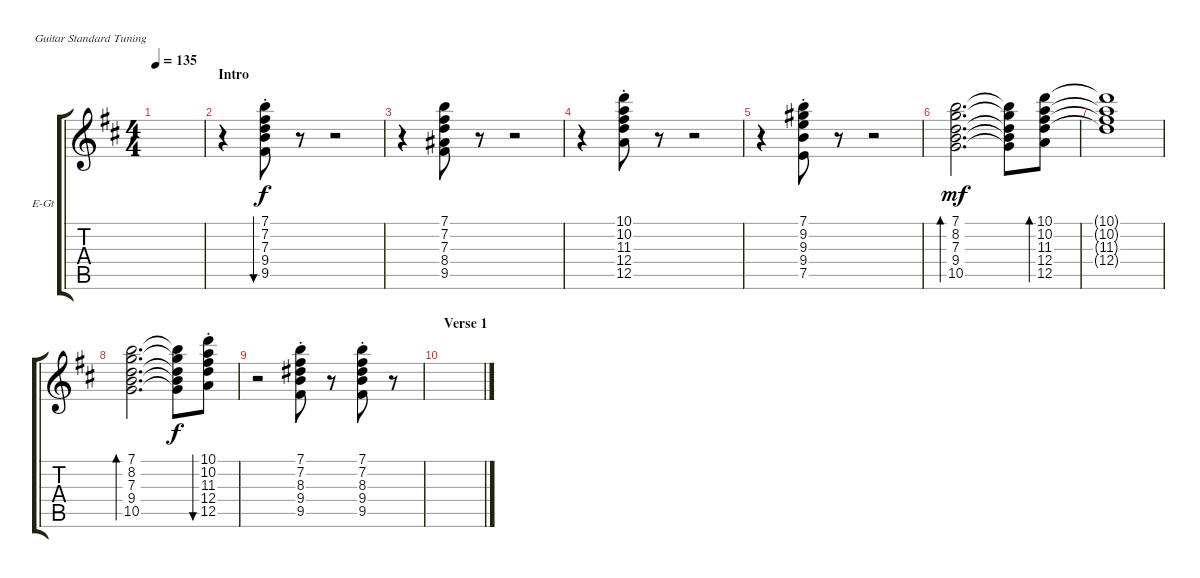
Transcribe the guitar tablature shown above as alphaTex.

\defaultSystemsLayout 4
\bracketExtendMode groupsimilarinstruments
\firstSystemTrackNameOrientation horizontal
\otherSystemsTrackNameOrientation horizontal
\track ("Guitar 1" "E-Gt") {instrument electricguitarclean}
\staff {score tabs}
\tuning (E4 B3 G3 D3 A2 E2)
\ts (4 4)
\tempo 135
\clef g2
\ks bminor
|
\section ("" "Intro")
r.4 (7.2{st} 7.3{st} 9.4{st} 9.5 7.1).8{bu 30} r.8 r.2 |
r.4 (7.3 7.2 8.4 9.5 7.1).8 r.8 r.2 |
r.4 (10.2 11.3 12.4{st} 12.5 10.1).8 r.8 r.2 |
r.4 (9.3 9.2{st} 7.1 9.4 7.5).8 r.8 r.2 |
(10.5 9.4 7.3 8.2 7.1).2{d bd 237 dy mf} (10.5{t} 9.4{t} 7.3{t} 8.2{t} 7.1{t}).8 (10.1 10.2 11.3 12.4 12.5).8{bd 47} |
(10.1{t} 10.2{t} 11.3{t} 12.4{t}).1 |
(10.5 9.4 7.3 8.2 7.1).2{d bd 73} (10.5{t} 9.4{t} 7.3{t} 8.2{t} 7.1{t}).8{dy f} (10.1 10.2 11.3{st} 12.4 12.5).8{bu 95} |
r.2 (7.1 7.2 8.3 9.4{st} 9.5).8 r.8 (9.4 8.3 7.2 7.1{st} 9.5).8 r.8 |
\section ("" "Verse 1")
